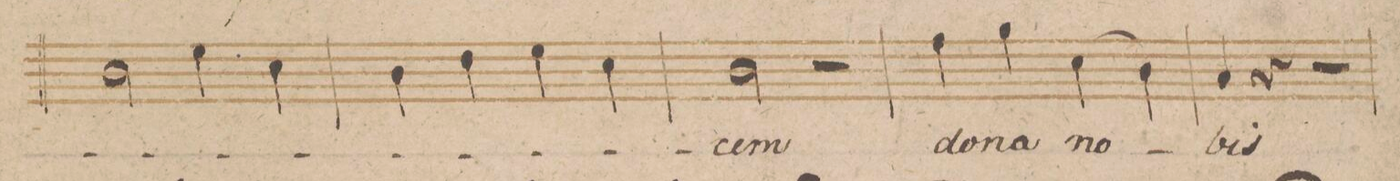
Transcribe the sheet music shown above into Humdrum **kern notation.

**kern	**text	**dynam
*I"Tenore.	*	*
*clefC4	*	*
*k[b-]	*	*
*met(c|)	*	*
*M2/2	*	*
2A\	.	.
4d\	.	.
4B-\	.	.
=62	=62	=62
4A\	.	.
4c\	.	.
4d\	.	.
4B-\	.	.
=63	=63	=63
2A\	-cem	.
2r	.	.
=64	=64	=64
4e\	do-	.
4f\	-na	.
(4B-\	no-	.
4A\)	.	.
=65	=65	=65
4G/	-bis	.
4r	.	.
2r	.	.
=66	=66	=66
*-	*-	*-
